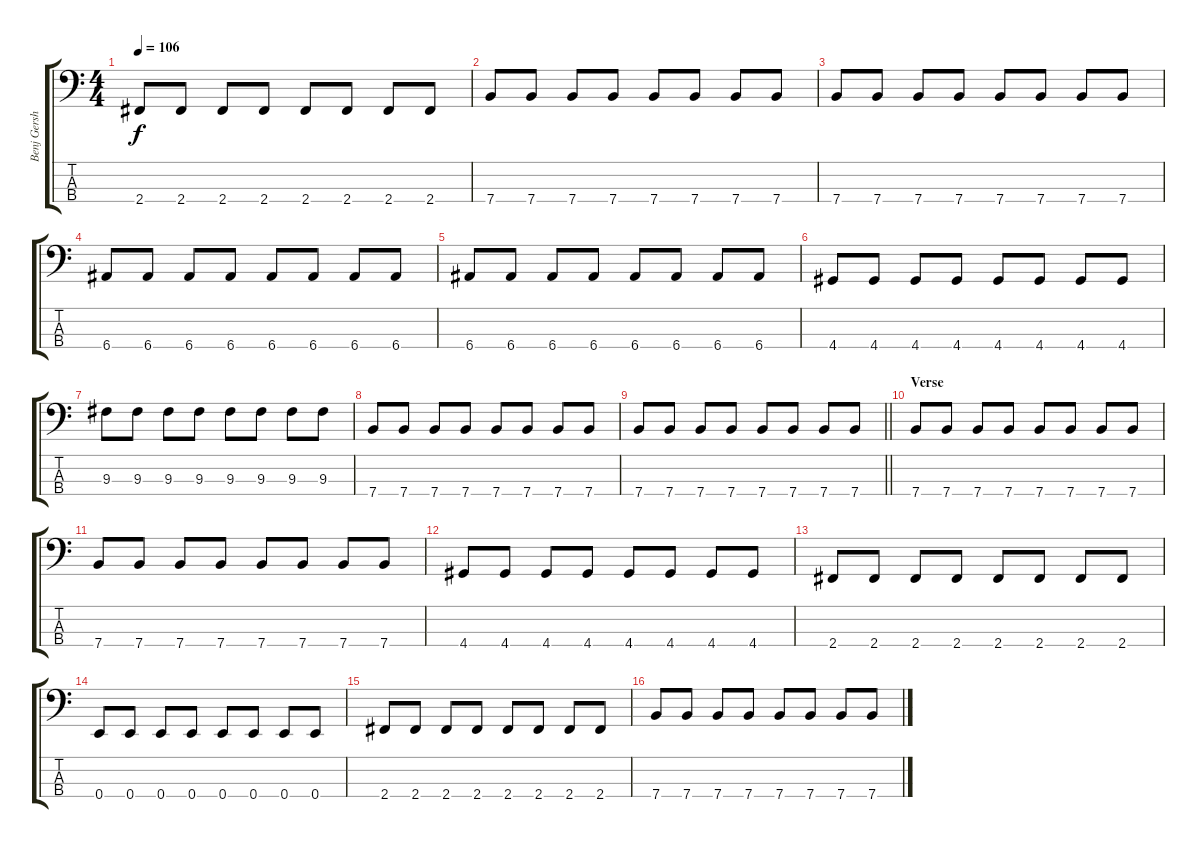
\track ("Benj Gershman" "Benj Gersh") {instrument electricbassfinger}
\staff {score tabs}
\tuning (G2 D2 A1 E1) {hide}
\ts (4 4)
\tempo 106
\clef f4
\ks c
2.4.8{dy f} 2.4.8 2.4.8 2.4.8 2.4.8 2.4.8 2.4.8 2.4.8 |
7.4.8 7.4.8 7.4.8 7.4.8 7.4.8 7.4.8 7.4.8 7.4.8 |
7.4.8 7.4.8 7.4.8 7.4.8 7.4.8 7.4.8 7.4.8 7.4.8 |
6.4.8 6.4.8 6.4.8 6.4.8 6.4.8 6.4.8 6.4.8 6.4.8 |
6.4.8 6.4.8 6.4.8 6.4.8 6.4.8 6.4.8 6.4.8 6.4.8 |
4.4.8 4.4.8 4.4.8 4.4.8 4.4.8 4.4.8 4.4.8 4.4.8 |
9.3.8 9.3.8 9.3.8 9.3.8 9.3.8 9.3.8 9.3.8 9.3.8 |
7.4.8 7.4.8 7.4.8 7.4.8 7.4.8 7.4.8 7.4.8 7.4.8 |
\barLineRight lightlight
7.4.8 7.4.8 7.4.8 7.4.8 7.4.8 7.4.8 7.4.8 7.4.8 |
\section ("" "Verse")
7.4.8 7.4.8 7.4.8 7.4.8 7.4.8 7.4.8 7.4.8 7.4.8 |
7.4.8 7.4.8 7.4.8 7.4.8 7.4.8 7.4.8 7.4.8 7.4.8 |
4.4.8 4.4.8 4.4.8 4.4.8 4.4.8 4.4.8 4.4.8 4.4.8 |
2.4.8 2.4.8 2.4.8 2.4.8 2.4.8 2.4.8 2.4.8 2.4.8 |
0.4.8 0.4.8 0.4.8 0.4.8 0.4.8 0.4.8 0.4.8 0.4.8 |
2.4.8 2.4.8 2.4.8 2.4.8 2.4.8 2.4.8 2.4.8 2.4.8 |
7.4.8 7.4.8 7.4.8 7.4.8 7.4.8 7.4.8 7.4.8 7.4.8
